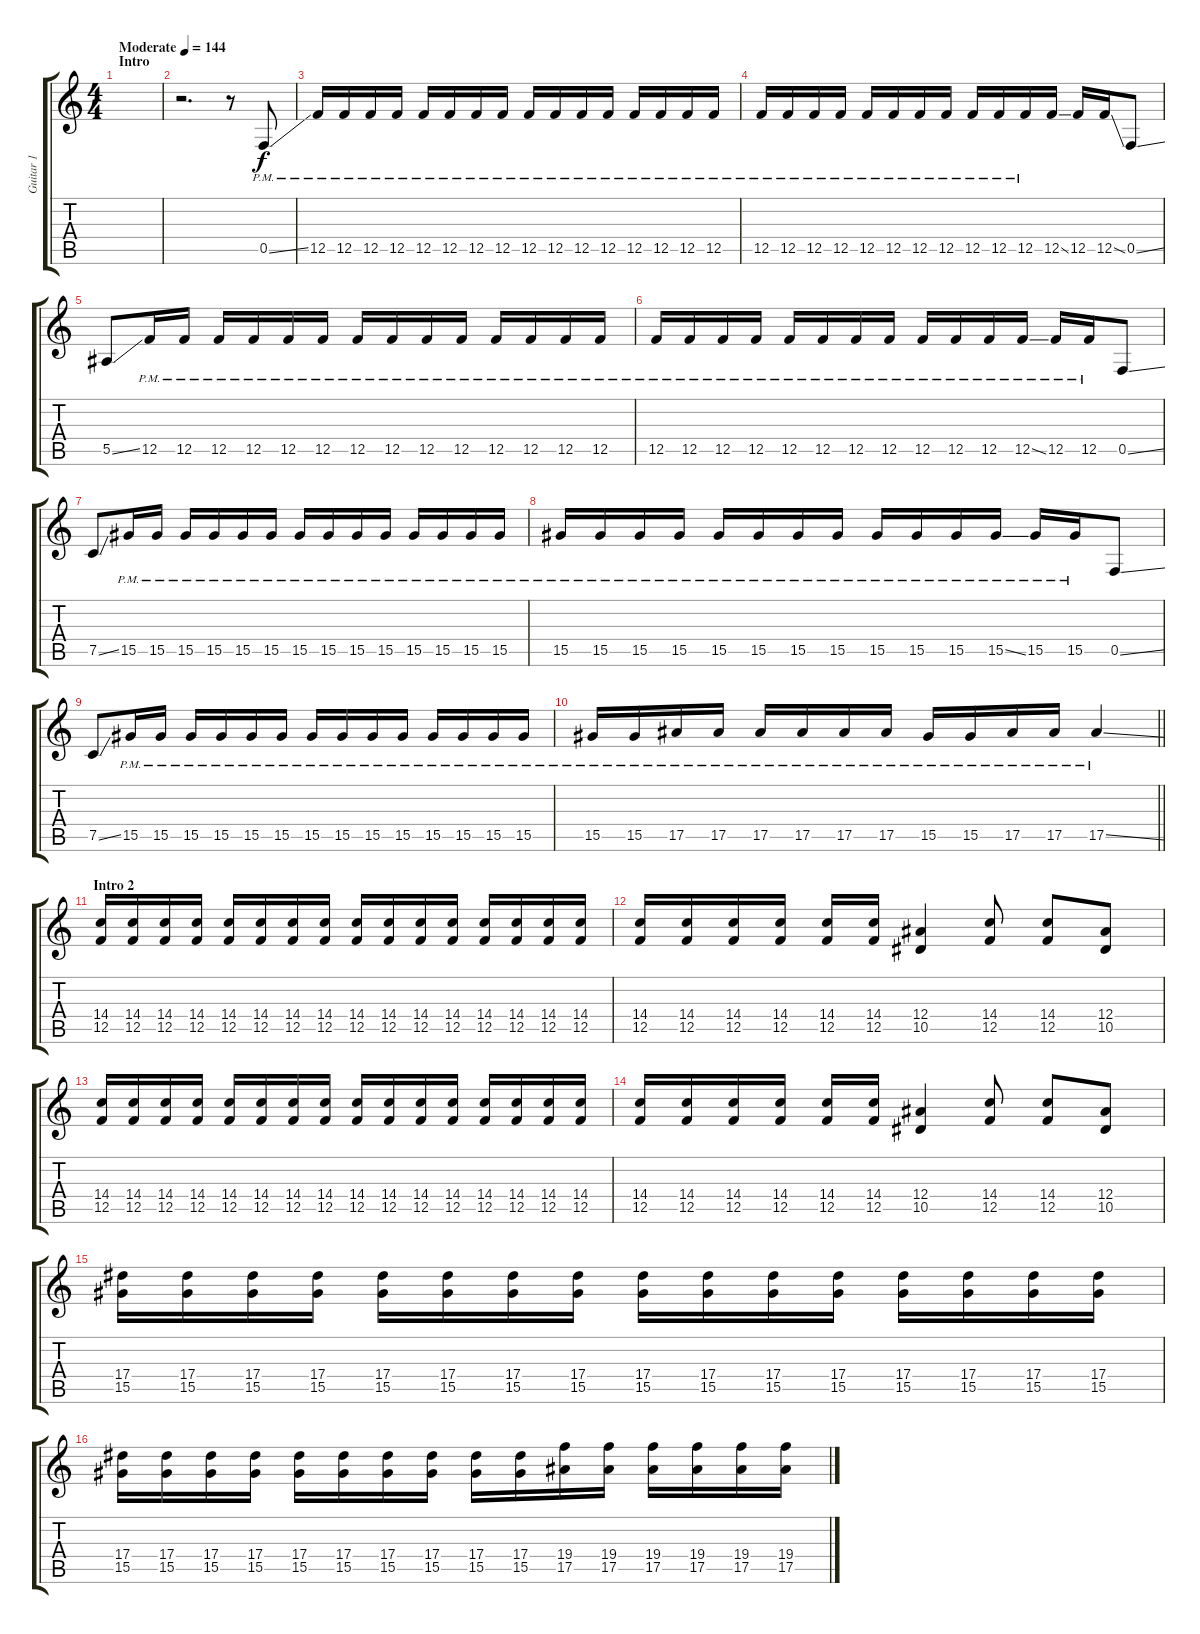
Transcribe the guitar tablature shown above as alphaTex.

\track ("Guitar 1" "Guitar 1") {instrument overdrivenguitar}
\staff {score tabs}
\tuning (C4 G3 Eb3 Bb2 F2 C2) {hide}
\ts (4 4)
\section ("" "Intro")
\tempo (144 "Moderate")
\clef g2
\ks c
|
r.2{d} r.8 0.5{ss pm}.8 |
12.5{pm}.16 12.5{pm}.16 12.5{pm}.16 12.5{pm}.16 12.5{pm}.16 12.5{pm}.16 12.5{pm}.16 12.5{pm}.16 12.5{pm}.16 12.5{pm}.16 12.5{pm}.16 12.5{pm}.16 12.5{pm}.16 12.5{pm}.16 12.5{pm}.16 12.5{pm}.16 |
12.5{pm}.16 12.5{pm}.16 12.5{pm}.16 12.5{pm}.16 12.5{pm}.16 12.5{pm}.16 12.5{pm}.16 12.5{pm}.16 12.5{pm}.16 12.5{pm}.16 12.5{pm}.16 12.5{ss}.16 12.5.16 12.5{ss}.16 0.5{ss}.8 |
5.5{ss}.8 12.5{pm}.16 12.5{pm}.16 12.5{pm}.16 12.5{pm}.16 12.5{pm}.16 12.5{pm}.16 12.5{pm}.16 12.5{pm}.16 12.5{pm}.16 12.5{pm}.16 12.5{pm}.16 12.5{pm}.16 12.5{pm}.16 12.5{pm}.16 |
12.5{pm}.16 12.5{pm}.16 12.5{pm}.16 12.5{pm}.16 12.5{pm}.16 12.5{pm}.16 12.5{pm}.16 12.5{pm}.16 12.5{pm}.16 12.5{pm}.16 12.5{pm}.16 12.5{ss pm}.16 12.5{pm}.16 12.5{pm}.16 0.5{ss}.8 |
7.5{ss}.8 15.5{pm}.16 15.5{pm}.16 15.5{pm}.16 15.5{pm}.16 15.5{pm}.16 15.5{pm}.16 15.5{pm}.16 15.5{pm}.16 15.5{pm}.16 15.5{pm}.16 15.5{pm}.16 15.5{pm}.16 15.5{pm}.16 15.5{pm}.16 |
15.5{pm}.16 15.5{pm}.16 15.5{pm}.16 15.5{pm}.16 15.5{pm}.16 15.5{pm}.16 15.5{pm}.16 15.5{pm}.16 15.5{pm}.16 15.5{pm}.16 15.5{pm}.16 15.5{ss pm}.16 15.5{pm}.16 15.5{pm}.16 0.5{ss}.8 |
7.5{ss}.8 15.5{pm}.16 15.5{pm}.16 15.5{pm}.16 15.5{pm}.16 15.5{pm}.16 15.5{pm}.16 15.5{pm}.16 15.5{pm}.16 15.5{pm}.16 15.5{pm}.16 15.5{pm}.16 15.5{pm}.16 15.5{pm}.16 15.5{pm}.16 |
\barLineRight lightlight
15.5{pm}.16 15.5{pm}.16 17.5{pm}.16 17.5{pm}.16 17.5{pm}.16 17.5{pm}.16 17.5{pm}.16 17.5{pm}.16 15.5{pm}.16 15.5{pm}.16 17.5{pm}.16 17.5{pm}.16 17.5{ss pm}.4 |
\section ("" "Intro 2")
(14.4 12.5).16 (14.4 12.5).16 (14.4 12.5).16 (14.4 12.5).16 (14.4 12.5).16 (14.4 12.5).16 (14.4 12.5).16 (14.4 12.5).16 (14.4 12.5).16 (14.4 12.5).16 (14.4 12.5).16 (14.4 12.5).16 (14.4 12.5).16 (14.4 12.5).16 (14.4 12.5).16 (14.4 12.5).16 |
(14.4 12.5).16 (14.4 12.5).16 (14.4 12.5).16 (14.4 12.5).16 (14.4 12.5).16 (14.4 12.5).16 (12.4 10.5).4 (14.4 12.5).8 (14.4 12.5).8 (12.4 10.5).8 |
(14.4 12.5).16 (14.4 12.5).16 (14.4 12.5).16 (14.4 12.5).16 (14.4 12.5).16 (14.4 12.5).16 (14.4 12.5).16 (14.4 12.5).16 (14.4 12.5).16 (14.4 12.5).16 (14.4 12.5).16 (14.4 12.5).16 (14.4 12.5).16 (14.4 12.5).16 (14.4 12.5).16 (14.4 12.5).16 |
(14.4 12.5).16 (14.4 12.5).16 (14.4 12.5).16 (14.4 12.5).16 (14.4 12.5).16 (14.4 12.5).16 (12.4 10.5).4 (14.4 12.5).8 (14.4 12.5).8 (12.4 10.5).8 |
(17.4 15.5).16 (17.4 15.5).16 (17.4 15.5).16 (17.4 15.5).16 (17.4 15.5).16 (17.4 15.5).16 (17.4 15.5).16 (17.4 15.5).16 (17.4 15.5).16 (17.4 15.5).16 (17.4 15.5).16 (17.4 15.5).16 (17.4 15.5).16 (17.4 15.5).16 (17.4 15.5).16 (17.4 15.5).16 |
(17.4 15.5).16 (17.4 15.5).16 (17.4 15.5).16 (17.4 15.5).16 (17.4 15.5).16 (17.4 15.5).16 (17.4 15.5).16 (17.4 15.5).16 (17.4 15.5).16 (17.4 15.5).16 (19.4 17.5).16 (19.4 17.5).16 (19.4 17.5).16 (19.4 17.5).16 (19.4 17.5).16 (19.4 17.5).16
